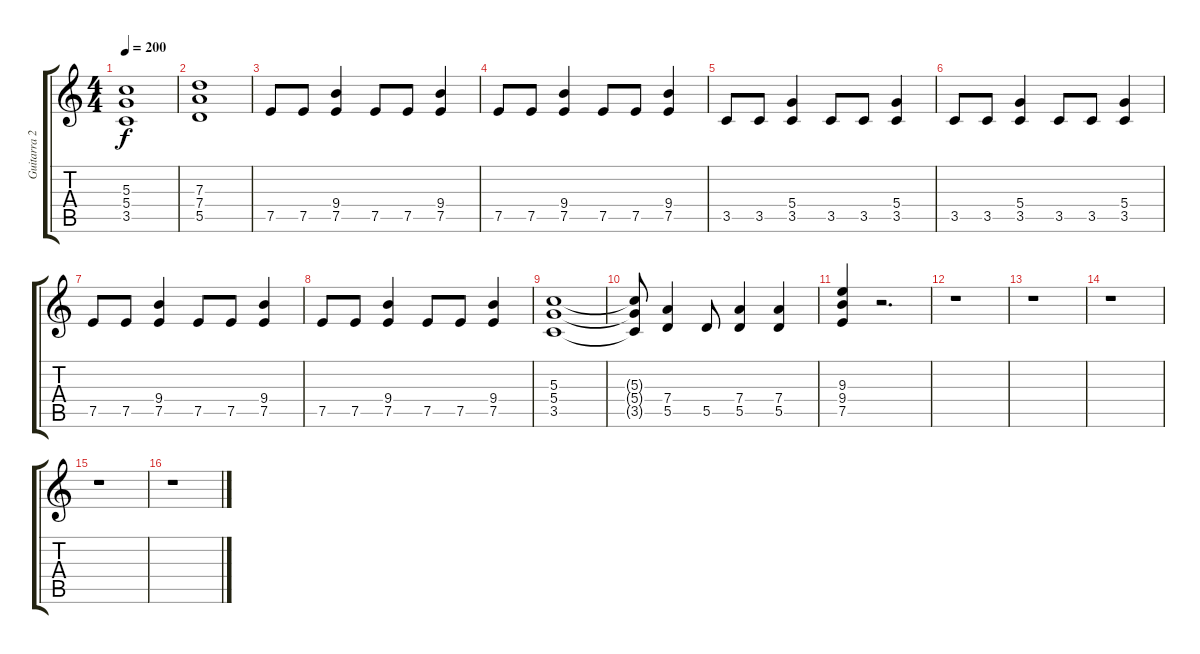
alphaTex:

\track ("Guitarra 2 " "Guitarra 2") {instrument distortionguitar}
\staff {score tabs}
\tuning (E4 B3 G3 D3 A2 E2) {hide}
\ts (4 4)
\tempo 200
\clef g2
\ks c
(5.3 5.4 3.5).1{dy f} |
(7.3 7.4 5.5).1 |
7.5.8 7.5.8 (9.4 7.5).4 7.5.8 7.5.8 (9.4 7.5).4 |
7.5.8 7.5.8 (9.4 7.5).4 7.5.8 7.5.8 (9.4 7.5).4 |
3.5.8 3.5.8 (5.4 3.5).4 3.5.8 3.5.8 (5.4 3.5).4 |
3.5.8 3.5.8 (5.4 3.5).4 3.5.8 3.5.8 (5.4 3.5).4 |
7.5.8 7.5.8 (9.4 7.5).4 7.5.8 7.5.8 (9.4 7.5).4 |
7.5.8 7.5.8 (9.4 7.5).4 7.5.8 7.5.8 (9.4 7.5).4 |
(5.3 5.4 3.5).1 |
(5.3{t} 5.4{t} 3.5{t}).8 (7.4 5.5).4 5.5.8 (7.4 5.5).4 (7.4 5.5).4 |
(9.3 9.4 7.5).4 r.2{d} |
r.1 |
r.1 |
r.1 |
r.1 |
r.1
